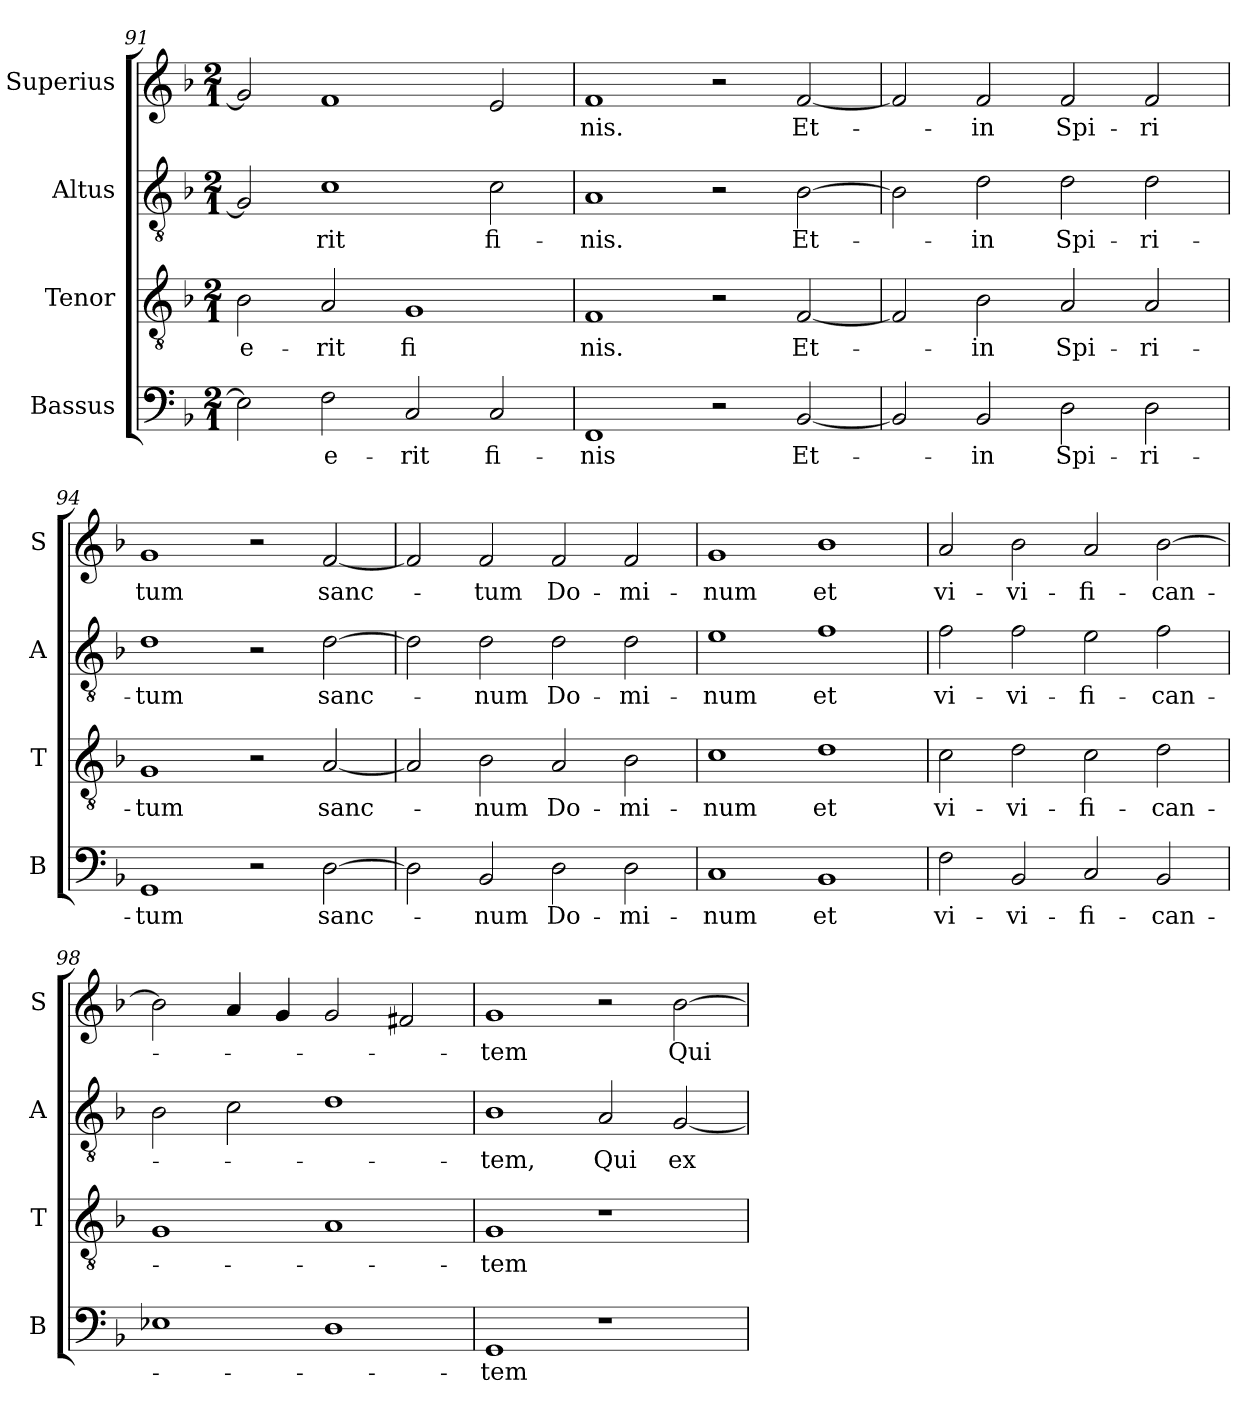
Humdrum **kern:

**kern	**text	**kern	**text	**kern	**text	**kern	**text
*part4	*part4	*part3	*part3	*part2	*part2	*part1	*part1
*staff4	*staff4	*staff3	*staff3	*staff2	*staff2	*staff1	*staff1
*I"Bassus	*	*I"Tenor	*	*I"Altus	*	*I"Superius	*
*I'B	*	*I'T	*	*I'A	*	*I'S	*
*clefF4	*	*clefGv2	*	*clefGv2	*	*clefG2	*
*k[b-]	*	*k[b-]	*	*k[b-]	*	*k[b-]	*
*M2/1	*	*M2/1	*	*M2/1	*	*M2/1	*
=91	=91	=91	=91	=91	=91	=91	=91
2E-\]	.	2B-\	-e-	2G/]	.	2g/]	.
2F\	-e-	2A/	-rit	1c	-rit	1f	.
2C/	-rit	1G	fi	.	.	.	.
2C/	fi-	.	.	2c\	fi-	2e/	.
=92	=92	=92	=92	=92	=92	=92	=92
1FF	-nis	1F	nis.	1A	-nis.	1f	-nis.
2r	.	2r	.	2r	.	2r	.
[2BB-/	Et-	[2F/	Et-	[2B-\	Et-	[2f/	Et-
=93	=93	=93	=93	=93	=93	=93	=93
2BB-/]	.	2F/]	.	2B-\]	.	2f/]	.
2BB-/	-in	2B-\	-in	2d\	-in	2f/	-in
2D\	Spi-	2A/	Spi-	2d\	Spi-	2f/	Spi-
2D\	-ri-	2A/	-ri-	2d\	-ri-	2f/	-ri
=94	=94	=94	=94	=94	=94	=94	=94
1GG	-tum	1G	-tum	1d	-tum	1g	tum
2r	.	2r	.	2r	.	2r	.
[2D\	sanc-	[2A/	sanc-	[2d\	sanc-	[2f/	sanc-
=95	=95	=95	=95	=95	=95	=95	=95
2D\]	.	2A/]	.	2d\]	.	2f/]	.
2BB-/	-num	2B-\	-num	2d\	-num	2f/	-tum
2D\	Do-	2A/	Do-	2d\	Do-	2f/	Do-
2D\	-mi-	2B-\	-mi-	2d\	-mi-	2f/	-mi-
=96	=96	=96	=96	=96	=96	=96	=96
1C	-num	1c	-num	1e	-num	1g	-num
1BB-	et	1d	et	1f	et	1b-	et
=97	=97	=97	=97	=97	=97	=97	=97
2F\	vi-	2c\	vi-	2f\	vi-	2a/	vi-
2BB-/	-vi-	2d\	-vi-	2f\	-vi-	2b-\	-vi-
2C/	-fi-	2c\	-fi-	2e\	-fi-	2a/	-fi-
2BB-/	-can-	2d\	-can-	2f\	-can-	[2b-\	-can-
=98	=98	=98	=98	=98	=98	=98	=98
1E-X	.	1G	.	2B-\	.	2b-\]	.
.	.	.	.	2c\	.	4a/	.
.	.	.	.	.	.	4g/	.
1D	.	1A	.	1d	.	2g/	.
.	.	.	.	.	.	2f#X/	.
=99	=99	=99	=99	=99	=99	=99	=99
1GG	-tem	1G	-tem	1B-	-tem,	1g	-tem
1r	.	1r	.	2A/	Qui	2r	.
.	.	.	.	[2G/	ex	[2b-\	Qui-
=	=	=	=	=	=	=	=
*-	*-	*-	*-	*-	*-	*-	*-
